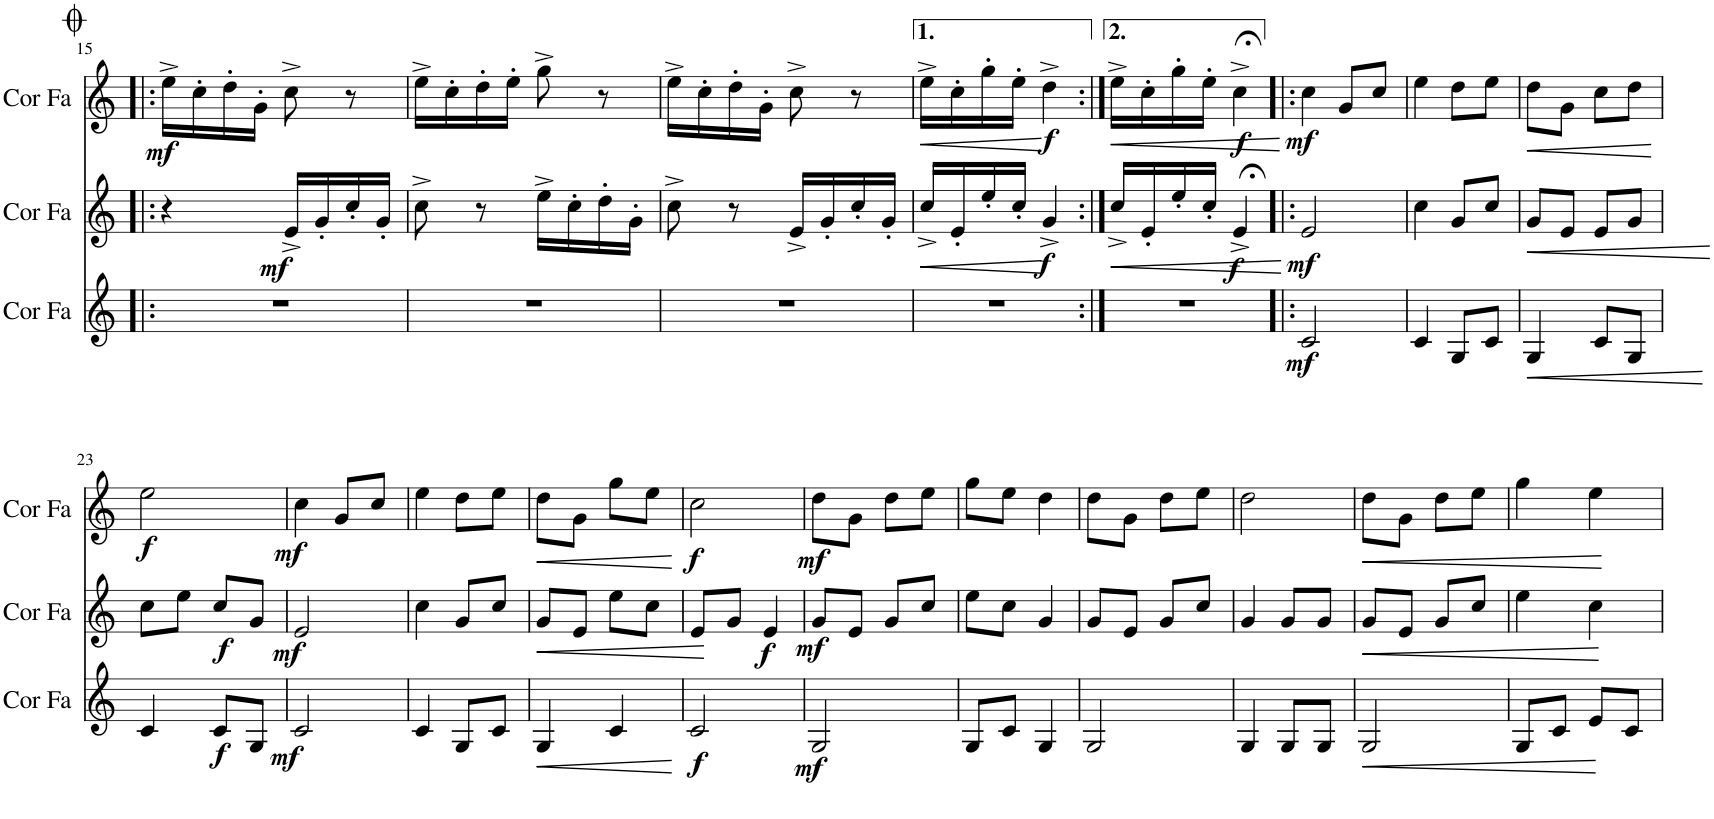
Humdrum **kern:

**kern	**dynam	**kern	**dynam	**kern	**dynam
*part3	*part3	*part2	*part2	*part1	*part1
*staff3	*staff3	*staff2	*staff2	*staff1	*staff1
*I"Cor en Fa	*	*I"Cor en Fa	*	*I"Cor en Fa	*
*I'Cor Fa	*	*I'Cor Fa	*	*I'Cor Fa	*
!!LO:PB:g=z
*clefG2	*	*clefG2	*	*clefG2	*
*Trd4c7	*	*Trd4c7	*	*Trd4c7	*
*k[]	*	*k[]	*	*k[]	*
*M2/4	*	*M2/4	*	*M2/4	*
=15!|:	=15!|:	=15!|:	=15!|:	=15!|:	=15!|:
!	!	!	!	!	!LO:DY:b
2r	.	4r	.	16ee^\LL	mf
.	.	.	.	16cc'\	.
.	.	.	.	16dd'\	.
.	.	.	.	16g'\JJ	.
!	!	!	!LO:DY:b	!	!
.	.	16e^/LL	mf	8cc^\	.
.	.	16g'/	.	.	.
.	.	16cc'/	.	8r	.
.	.	16g'/JJ	.	.	.
=16	=16	=16	=16	=16	=16
2r	.	8cc^\	.	16ee^\LL	.
.	.	.	.	16cc'\	.
.	.	8r	.	16dd'\	.
.	.	.	.	16ee'\JJ	.
.	.	16ee^\LL	.	8gg^\	.
.	.	16cc'\	.	.	.
.	.	16dd'\	.	8r	.
.	.	16g'\JJ	.	.	.
=17	=17	=17	=17	=17	=17
2r	.	8cc^\	.	16ee^\LL	.
.	.	.	.	16cc'\	.
.	.	8r	.	16dd'\	.
.	.	.	.	16g'\JJ	.
.	.	16e^/LL	.	8cc^\	.
.	.	16g'/	.	.	.
.	.	16cc'/	.	8r	.
.	.	16g'/JJ	.	.	.
=18	=18	=18	=18	=18	=18
!	!	!	!LO:HP:b	!	!LO:HP:b
2r	.	16cc^/LL	<	16ee^\LL	<
.	.	16e'/	.	16cc'\	.
.	.	16ee'/	.	16gg'\	.
.	.	16cc'/JJ	.	16ee'\JJ	.
!	!	!	!LO:DY:b	!	!LO:DY:b
.	.	4g^/	f	4dd^\	f
.	.	.	[	.	[
=19:|!	=19:|!	=19:|!	=19:|!	=19:|!	=19:|!
!	!	!	!LO:HP:b	!	!LO:HP:b
2r	.	16cc^/LL	<	16ee^\LL	<
.	.	16e'/	.	16cc'\	.
.	.	16ee'/	.	16gg'\	.
.	.	16cc'/JJ	.	16ee'\JJ	.
!	!	!	!LO:DY:b	!	!LO:DY:b
.	.	4e;<^/	f	4cc;<^\	f
.	.	.	[	.	[
=20!|:	=20!|:	=20!|:	=20!|:	=20!|:	=20!|:
!	!LO:DY:b	!	!LO:DY:b	!	!LO:DY:b
2c/	mf	2e/	mf	4cc\	mf
.	.	.	.	8g/L	.
.	.	.	.	8cc/J	.
=21	=21	=21	=21	=21	=21
4c/	.	4cc\	.	4ee\	.
8G/L	.	8g/L	.	8dd\L	.
8c/J	.	8cc/J	.	8ee\J	.
=22	=22	=22	=22	=22	=22
!	!LO:HP:b	!	!LO:HP:b	!	!LO:HP:b
4G/	<	8g/L	<	8dd\L	<
.	.	8e/J	.	8g\J	.
8c/L	.	8e/L	.	8cc\L	.
8G/J	.	8g/J	.	8dd\J	.
.	[	.	[	.	[
!!LO:LB:g=z
=23	=23	=23	=23	=23	=23
!	!	!	!	!	!LO:DY:b
4c/	.	8cc\L	.	2ee\	f
.	.	8ee\J	.	.	.
!	!LO:DY:b	!	!LO:DY:b	!	!
8c/L	f	8cc/L	f	.	.
8G/J	.	8g/J	.	.	.
=24	=24	=24	=24	=24	=24
!	!LO:DY:b	!	!LO:DY:b	!	!LO:DY:b
2c/	mf	2e/	mf	4cc\	mf
.	.	.	.	8g/L	.
.	.	.	.	8cc/J	.
=25	=25	=25	=25	=25	=25
4c/	.	4cc\	.	4ee\	.
8G/L	.	8g/L	.	8dd\L	.
8c/J	.	8cc/J	.	8ee\J	.
=26	=26	=26	=26	=26	=26
!	!LO:HP:b	!	!LO:HP:b	!	!LO:HP:b
4G/	<	8g/L	<	8dd\L	<
.	.	8e/J	.	8g\J	.
4c/	.	8ee\L	.	8gg\L	.
.	.	8cc\J	.	8ee\J	.
.	[	.	[	.	[
=27	=27	=27	=27	=27	=27
!	!LO:DY:b	!	!	!	!LO:DY:b
2c/	f	8e/L	.	2cc\	f
.	.	8g/J	.	.	.
!	!	!	!LO:DY:b	!	!
.	.	4e/	f	.	.
=28	=28	=28	=28	=28	=28
!	!LO:DY:b	!	!LO:DY:b	!	!LO:DY:b
2G/	mf	8g/L	mf	8dd\L	mf
.	.	8e/J	.	8g\J	.
.	.	8g/L	.	8dd\L	.
.	.	8cc/J	.	8ee\J	.
=29	=29	=29	=29	=29	=29
8G/L	.	8ee\L	.	8gg\L	.
8c/J	.	8cc\J	.	8ee\J	.
4G/	.	4g/	.	4dd\	.
=30	=30	=30	=30	=30	=30
2G/	.	8g/L	.	8dd\L	.
.	.	8e/J	.	8g\J	.
.	.	8g/L	.	8dd\L	.
.	.	8cc/J	.	8ee\J	.
=31	=31	=31	=31	=31	=31
4G/	.	4g/	.	2dd\	.
8G/L	.	8g/L	.	.	.
8G/J	.	8g/J	.	.	.
=32	=32	=32	=32	=32	=32
!	!LO:HP:b	!	!LO:HP:b	!	!LO:HP:b
2G/	<	8g/L	<	8dd\L	<
.	.	8e/J	.	8g\J	.
.	.	8g/L	.	8dd\L	.
.	.	8cc/J	.	8ee\J	.
.	[	.	[	.	[
=33	=33	=33	=33	=33	=33
8G/L	.	4ee\	.	4gg\	.
8c/J	.	.	.	.	.
8e/L	.	4cc\	.	4ee\	.
8c/J	.	.	.	.	.
=	=	=	=	=	=
*-	*-	*-	*-	*-	*-
